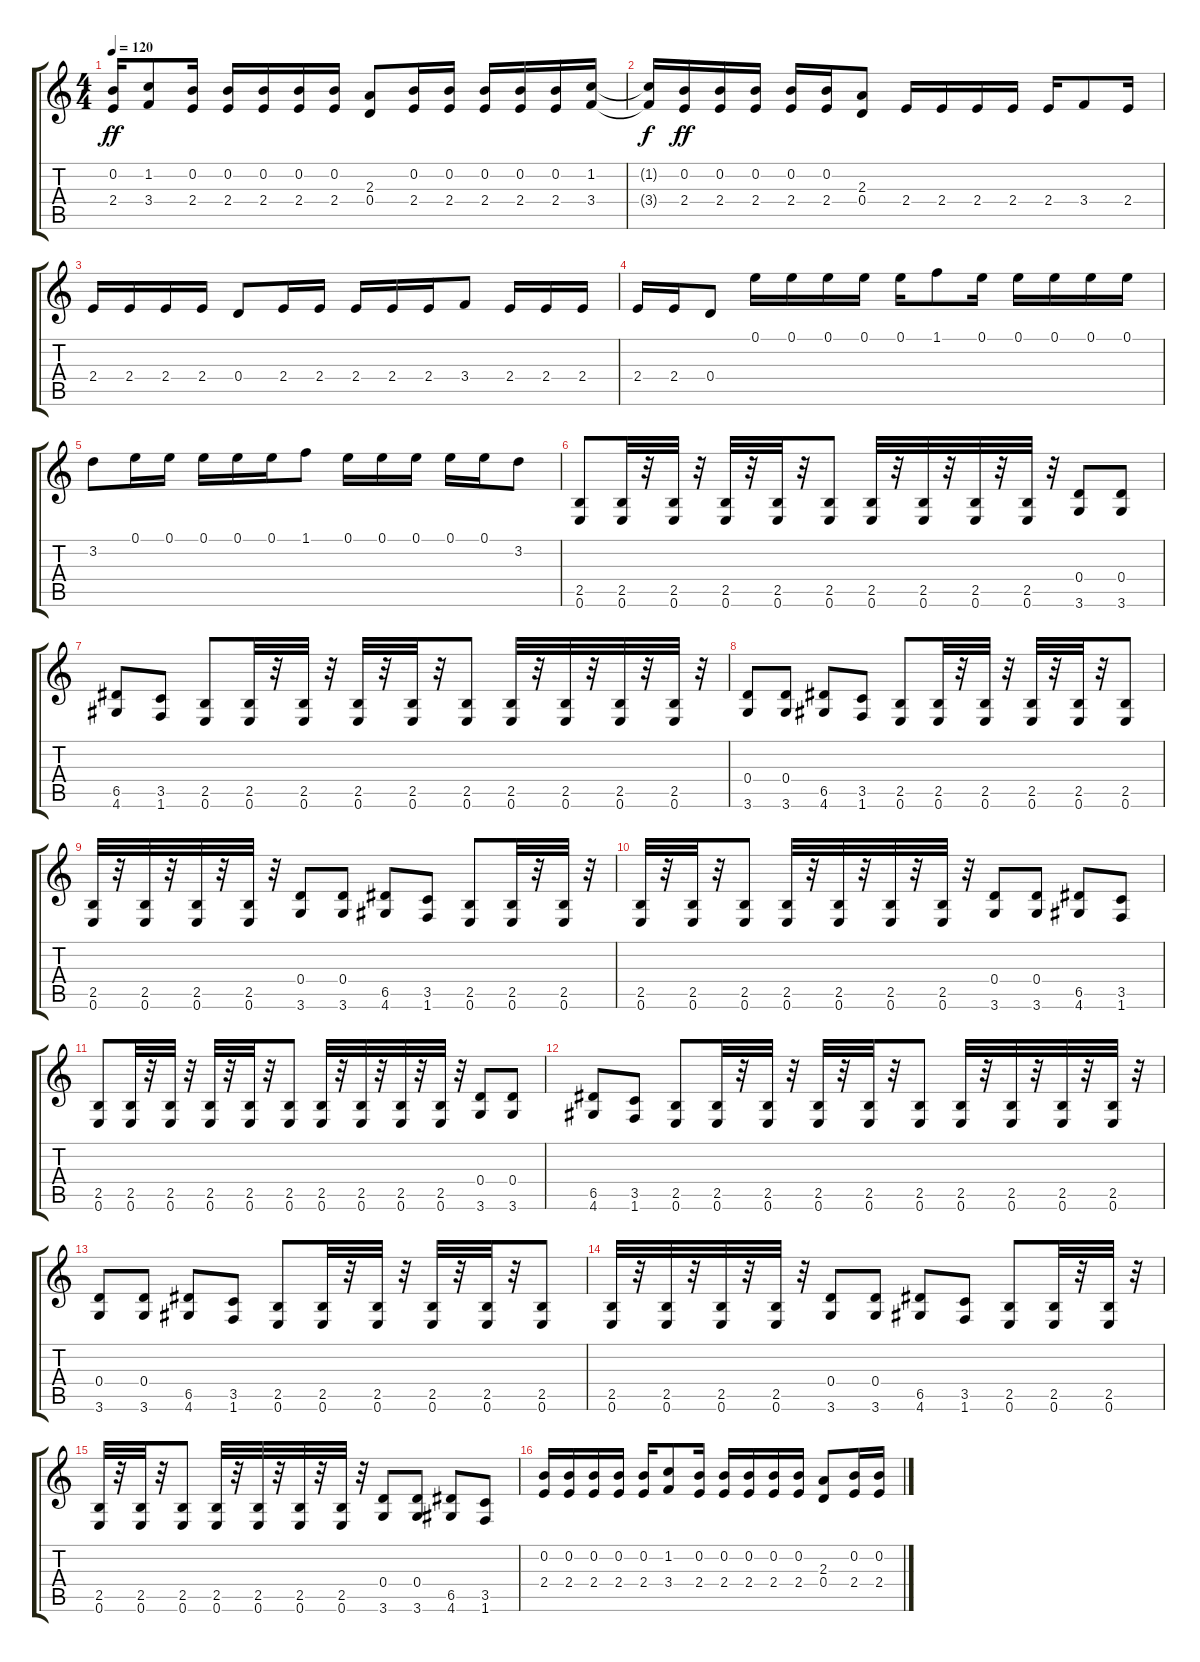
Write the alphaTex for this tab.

\track "" {instrument overdrivenguitar}
\staff {score tabs}
\tuning (E4 B3 G3 D3 A2 E2) {hide}
\ts (4 4)
\tempo 120
\clef g2
\ks c
(0.2 2.4).16{dy ff} (1.2 3.4).8 (0.2 2.4).16 (0.2 2.4).16 (0.2 2.4).16 (0.2 2.4).16 (0.2 2.4).16 (2.3 0.4).8 (0.2 2.4).16 (0.2 2.4).16 (0.2 2.4).16 (0.2 2.4).16 (0.2 2.4).16 (1.2 3.4).16 |
(1.2{t} 3.4{t}).16{dy f} (0.2 2.4).16{dy ff} (0.2 2.4).16 (0.2 2.4).16 (0.2 2.4).16 (0.2 2.4).16 (2.3 0.4).8 2.4.16 2.4.16 2.4.16 2.4.16 2.4.16 3.4.8 2.4.16 |
2.4.16 2.4.16 2.4.16 2.4.16 0.4.8 2.4.16 2.4.16 2.4.16 2.4.16 2.4.16 3.4.8 2.4.16 2.4.16 2.4.16 |
2.4.16 2.4.16 0.4.8 0.1.16 0.1.16 0.1.16 0.1.16 0.1.16 1.1.8 0.1.16 0.1.16 0.1.16 0.1.16 0.1.16 |
3.2.8 0.1.16 0.1.16 0.1.16 0.1.16 0.1.16 1.1.8 0.1.16 0.1.16 0.1.16 0.1.16 0.1.16 3.2.8 |
(2.5 0.6).8 (2.5 0.6).32 r.32 (2.5 0.6).32 r.32 (2.5 0.6).32 r.32 (2.5 0.6).32 r.32 (2.5 0.6).8 (2.5 0.6).32 r.32 (2.5 0.6).32 r.32 (2.5 0.6).32 r.32 (2.5 0.6).32 r.32 (0.4 3.6).8 (0.4 3.6).8 |
(6.5 4.6).8 (3.5 1.6).8 (2.5 0.6).8 (2.5 0.6).32 r.32 (2.5 0.6).32 r.32 (2.5 0.6).32 r.32 (2.5 0.6).32 r.32 (2.5 0.6).8 (2.5 0.6).32 r.32 (2.5 0.6).32 r.32 (2.5 0.6).32 r.32 (2.5 0.6).32 r.32 |
(0.4 3.6).8 (0.4 3.6).8 (6.5 4.6).8 (3.5 1.6).8 (2.5 0.6).8 (2.5 0.6).32 r.32 (2.5 0.6).32 r.32 (2.5 0.6).32 r.32 (2.5 0.6).32 r.32 (2.5 0.6).8 |
(2.5 0.6).32 r.32 (2.5 0.6).32 r.32 (2.5 0.6).32 r.32 (2.5 0.6).32 r.32 (0.4 3.6).8 (0.4 3.6).8 (6.5 4.6).8 (3.5 1.6).8 (2.5 0.6).8 (2.5 0.6).32 r.32 (2.5 0.6).32 r.32 |
(2.5 0.6).32 r.32 (2.5 0.6).32 r.32 (2.5 0.6).8 (2.5 0.6).32 r.32 (2.5 0.6).32 r.32 (2.5 0.6).32 r.32 (2.5 0.6).32 r.32 (0.4 3.6).8 (0.4 3.6).8 (6.5 4.6).8 (3.5 1.6).8 |
(2.5 0.6).8 (2.5 0.6).32 r.32 (2.5 0.6).32 r.32 (2.5 0.6).32 r.32 (2.5 0.6).32 r.32 (2.5 0.6).8 (2.5 0.6).32 r.32 (2.5 0.6).32 r.32 (2.5 0.6).32 r.32 (2.5 0.6).32 r.32 (0.4 3.6).8 (0.4 3.6).8 |
(6.5 4.6).8 (3.5 1.6).8 (2.5 0.6).8 (2.5 0.6).32 r.32 (2.5 0.6).32 r.32 (2.5 0.6).32 r.32 (2.5 0.6).32 r.32 (2.5 0.6).8 (2.5 0.6).32 r.32 (2.5 0.6).32 r.32 (2.5 0.6).32 r.32 (2.5 0.6).32 r.32 |
(0.4 3.6).8 (0.4 3.6).8 (6.5 4.6).8 (3.5 1.6).8 (2.5 0.6).8 (2.5 0.6).32 r.32 (2.5 0.6).32 r.32 (2.5 0.6).32 r.32 (2.5 0.6).32 r.32 (2.5 0.6).8 |
(2.5 0.6).32 r.32 (2.5 0.6).32 r.32 (2.5 0.6).32 r.32 (2.5 0.6).32 r.32 (0.4 3.6).8 (0.4 3.6).8 (6.5 4.6).8 (3.5 1.6).8 (2.5 0.6).8 (2.5 0.6).32 r.32 (2.5 0.6).32 r.32 |
(2.5 0.6).32 r.32 (2.5 0.6).32 r.32 (2.5 0.6).8 (2.5 0.6).32 r.32 (2.5 0.6).32 r.32 (2.5 0.6).32 r.32 (2.5 0.6).32 r.32 (0.4 3.6).8 (0.4 3.6).8 (6.5 4.6).8 (3.5 1.6).8 |
(0.2 2.4).16 (0.2 2.4).16 (0.2 2.4).16 (0.2 2.4).16 (0.2 2.4).16 (1.2 3.4).8 (0.2 2.4).16 (0.2 2.4).16 (0.2 2.4).16 (0.2 2.4).16 (0.2 2.4).16 (2.3 0.4).8 (0.2 2.4).16 (0.2 2.4).16
